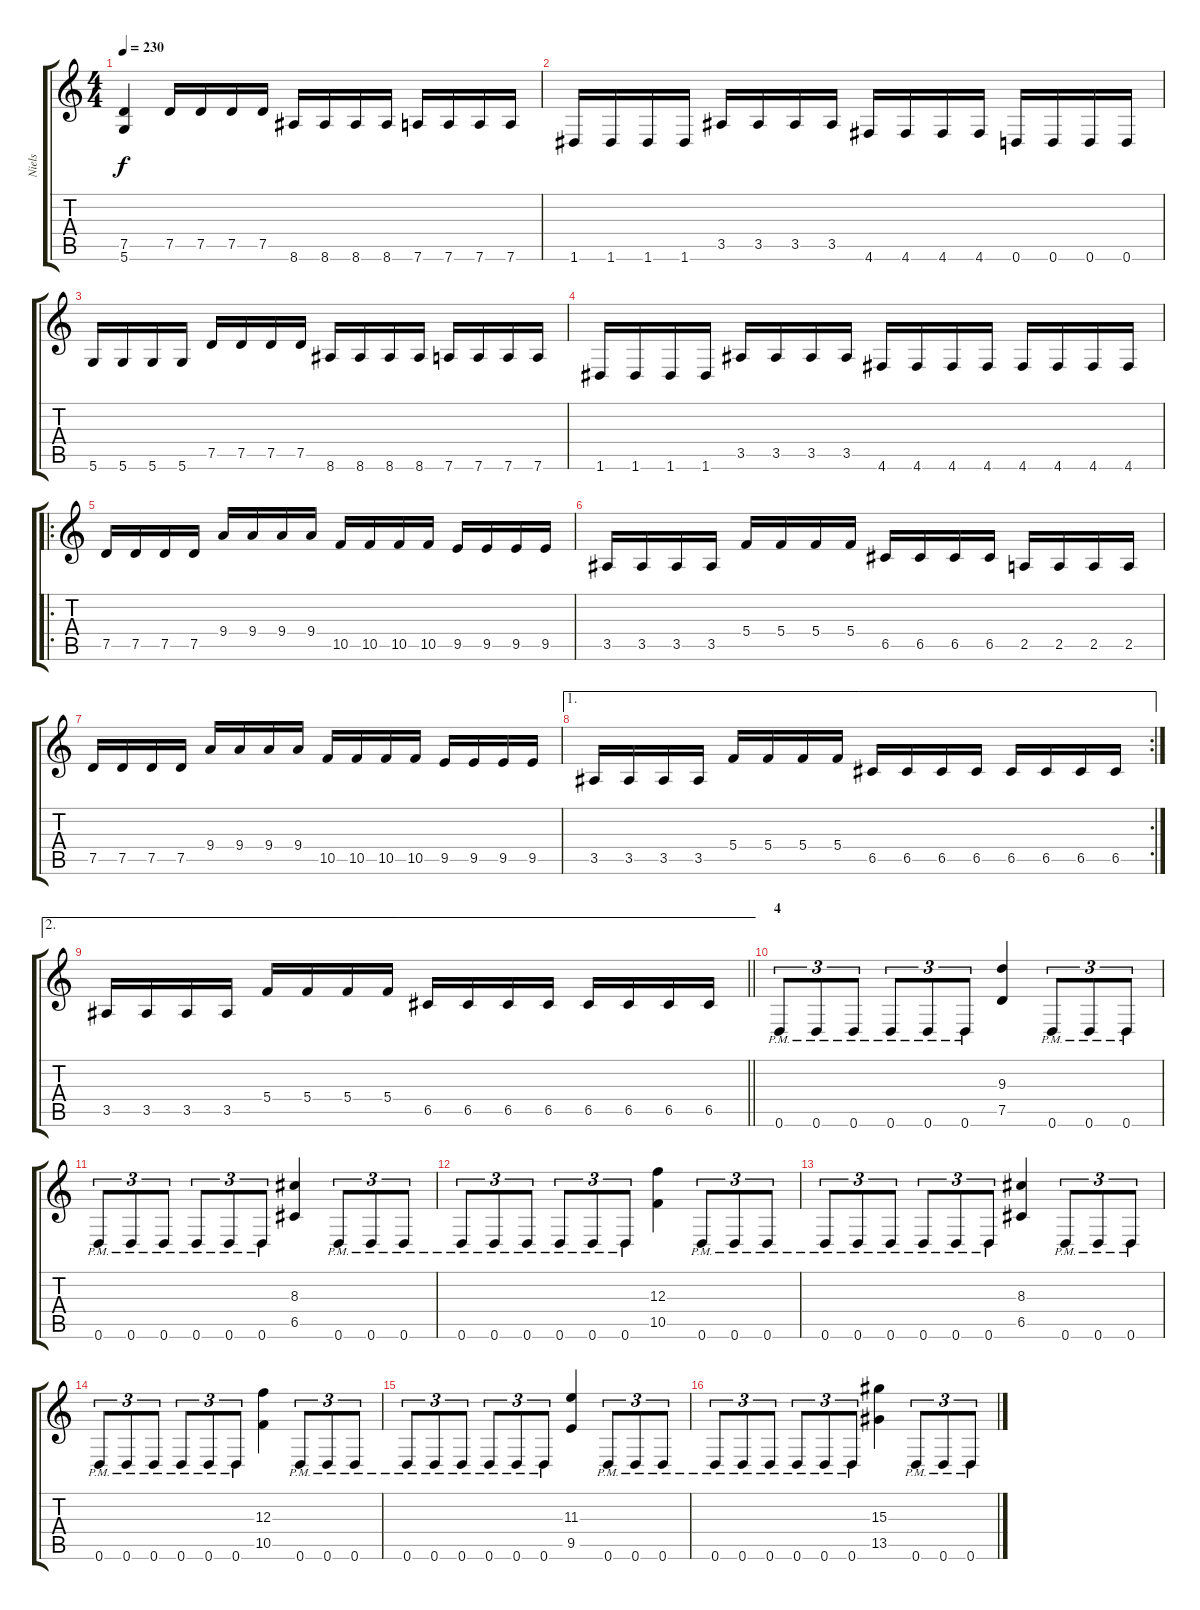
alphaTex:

\track ("Niels" "Niels") {instrument distortionguitar}
\staff {score tabs}
\tuning (D4 A3 F3 C3 G2 D2) {hide}
\ts (4 4)
\tempo 230
\clef g2
\ks c
(7.5 5.6).4{dy f} 7.5.16 7.5.16 7.5.16 7.5.16 8.6.16 8.6.16 8.6.16 8.6.16 7.6.16 7.6.16 7.6.16 7.6.16 |
1.6.16 1.6.16 1.6.16 1.6.16 3.5.16 3.5.16 3.5.16 3.5.16 4.6.16 4.6.16 4.6.16 4.6.16 0.6.16 0.6.16 0.6.16 0.6.16 |
5.6.16 5.6.16 5.6.16 5.6.16 7.5.16 7.5.16 7.5.16 7.5.16 8.6.16 8.6.16 8.6.16 8.6.16 7.6.16 7.6.16 7.6.16 7.6.16 |
1.6.16 1.6.16 1.6.16 1.6.16 3.5.16 3.5.16 3.5.16 3.5.16 4.6.16 4.6.16 4.6.16 4.6.16 4.6.16 4.6.16 4.6.16 4.6.16 |
\ro
7.5.16 7.5.16 7.5.16 7.5.16 9.4.16 9.4.16 9.4.16 9.4.16 10.5.16 10.5.16 10.5.16 10.5.16 9.5.16 9.5.16 9.5.16 9.5.16 |
3.5.16 3.5.16 3.5.16 3.5.16 5.4.16 5.4.16 5.4.16 5.4.16 6.5.16 6.5.16 6.5.16 6.5.16 2.5.16 2.5.16 2.5.16 2.5.16 |
7.5.16 7.5.16 7.5.16 7.5.16 9.4.16 9.4.16 9.4.16 9.4.16 10.5.16 10.5.16 10.5.16 10.5.16 9.5.16 9.5.16 9.5.16 9.5.16 |
\ae 1
\rc 2
3.5.16 3.5.16 3.5.16 3.5.16 5.4.16 5.4.16 5.4.16 5.4.16 6.5.16 6.5.16 6.5.16 6.5.16 6.5.16 6.5.16 6.5.16 6.5.16 |
\ae 2
\barLineRight lightlight
3.5.16 3.5.16 3.5.16 3.5.16 5.4.16 5.4.16 5.4.16 5.4.16 6.5.16 6.5.16 6.5.16 6.5.16 6.5.16 6.5.16 6.5.16 6.5.16 |
\section ("" "4")
0.6{pm}.8{tu (3 2)} 0.6{pm}.8{tu (3 2)} 0.6{pm}.8{tu (3 2)} 0.6{pm}.8{tu (3 2)} 0.6{pm}.8{tu (3 2)} 0.6{pm}.8{tu (3 2)} (9.3 7.5).4 0.6{pm}.8{tu (3 2)} 0.6{pm}.8{tu (3 2)} 0.6{pm}.8{tu (3 2)} |
0.6{pm}.8{tu (3 2)} 0.6{pm}.8{tu (3 2)} 0.6{pm}.8{tu (3 2)} 0.6{pm}.8{tu (3 2)} 0.6{pm}.8{tu (3 2)} 0.6{pm}.8{tu (3 2)} (8.3 6.5).4 0.6{pm}.8{tu (3 2)} 0.6{pm}.8{tu (3 2)} 0.6{pm}.8{tu (3 2)} |
0.6{pm}.8{tu (3 2)} 0.6{pm}.8{tu (3 2)} 0.6{pm}.8{tu (3 2)} 0.6{pm}.8{tu (3 2)} 0.6{pm}.8{tu (3 2)} 0.6{pm}.8{tu (3 2)} (12.3 10.5).4 0.6{pm}.8{tu (3 2)} 0.6{pm}.8{tu (3 2)} 0.6{pm}.8{tu (3 2)} |
0.6{pm}.8{tu (3 2)} 0.6{pm}.8{tu (3 2)} 0.6{pm}.8{tu (3 2)} 0.6{pm}.8{tu (3 2)} 0.6{pm}.8{tu (3 2)} 0.6{pm}.8{tu (3 2)} (8.3 6.5).4 0.6{pm}.8{tu (3 2)} 0.6{pm}.8{tu (3 2)} 0.6{pm}.8{tu (3 2)} |
0.6{pm}.8{tu (3 2)} 0.6{pm}.8{tu (3 2)} 0.6{pm}.8{tu (3 2)} 0.6{pm}.8{tu (3 2)} 0.6{pm}.8{tu (3 2)} 0.6{pm}.8{tu (3 2)} (12.3 10.5).4 0.6{pm}.8{tu (3 2)} 0.6{pm}.8{tu (3 2)} 0.6{pm}.8{tu (3 2)} |
0.6{pm}.8{tu (3 2)} 0.6{pm}.8{tu (3 2)} 0.6{pm}.8{tu (3 2)} 0.6{pm}.8{tu (3 2)} 0.6{pm}.8{tu (3 2)} 0.6{pm}.8{tu (3 2)} (11.3 9.5).4 0.6{pm}.8{tu (3 2)} 0.6{pm}.8{tu (3 2)} 0.6{pm}.8{tu (3 2)} |
0.6{pm}.8{tu (3 2)} 0.6{pm}.8{tu (3 2)} 0.6{pm}.8{tu (3 2)} 0.6{pm}.8{tu (3 2)} 0.6{pm}.8{tu (3 2)} 0.6{pm}.8{tu (3 2)} (15.3 13.5).4 0.6{pm}.8{tu (3 2)} 0.6{pm}.8{tu (3 2)} 0.6{pm}.8{tu (3 2)}
